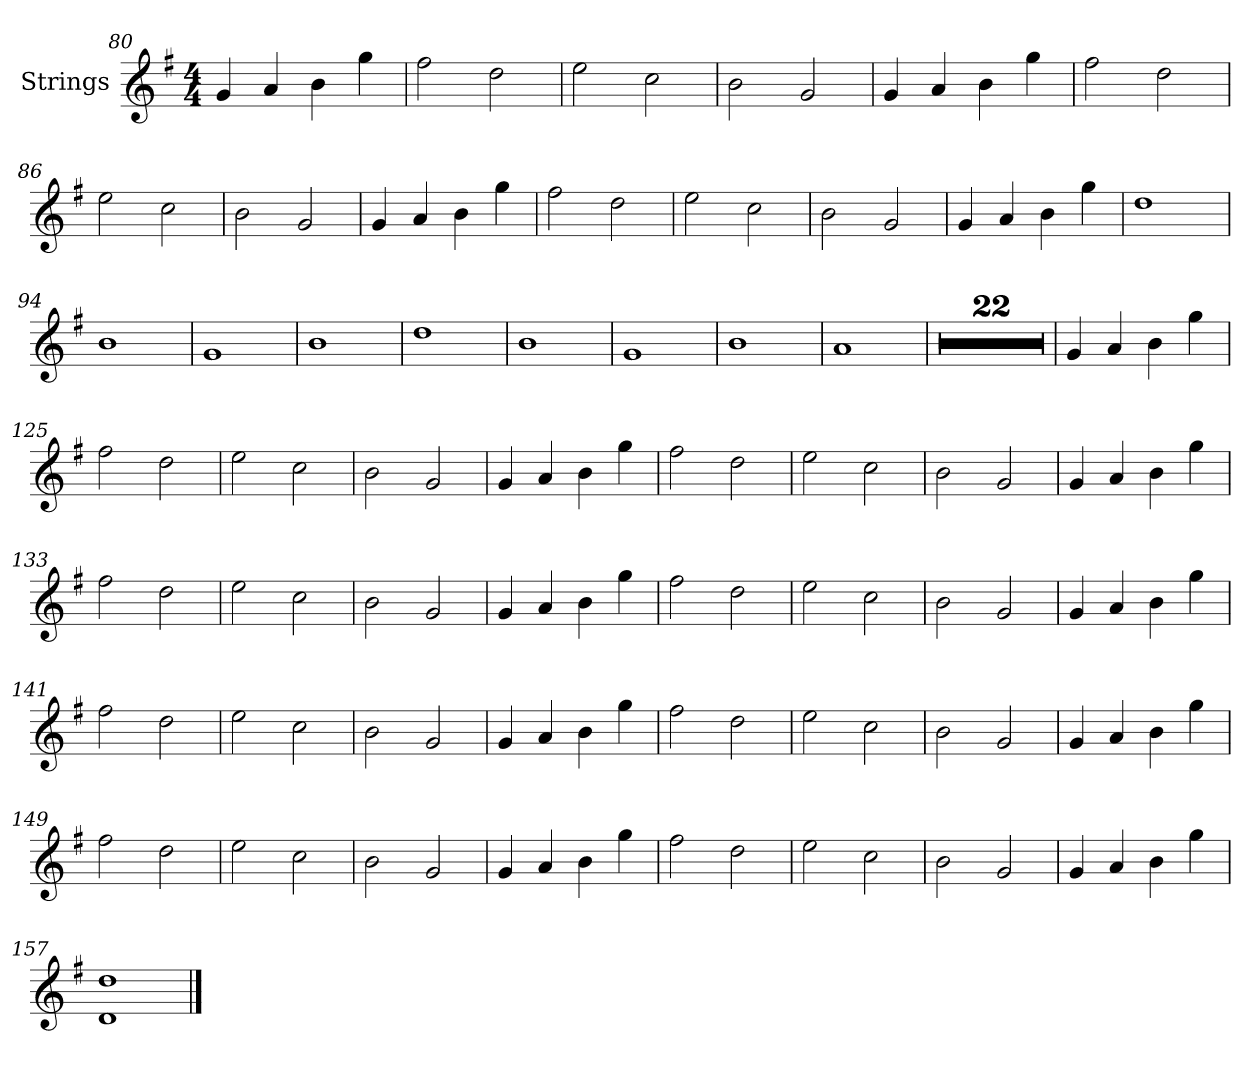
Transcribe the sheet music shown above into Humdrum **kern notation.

**kern
*part1
*staff1
*I"Strings
*I'St.
!!LO:LB:g=z
*clefG2
*k[f#]
*M4/4
=80
4g/
4a/
4b\
4gg\
=81
2ff#\
2dd\
=82
2ee\
2cc\
=83
2b\
2g/
=84
4g/
4a/
4b\
4gg\
=85
2ff#\
2dd\
=86
2ee\
2cc\
=87
2b\
2g/
=88
4g/
4a/
4b\
4gg\
=89
2ff#\
2dd\
=90
2ee\
2cc\
=91
2b\
2g/
!!LO:LB:g=z
=92
4g/
4a/
4b\
4gg\
=93
1dd
=94
1b
=95
1g
=96
1b
=97
1dd
=98
1b
=99
1g
=100
1b
=101
1a
=102
1r
=103
1r
=104
1r
=105
1r
=106
1r
=107
1r
!!LO:LB:g=z
=108
1r
=109
1r
=110
1r
=111
1r
=112
1r
=113
1r
=114
1r
=115
1r
=116
1r
=117
1r
=118
1r
=119
1r
=120
1r
=121
1r
=122
1r
=123
1r
=124
4g/
4a/
4b\
4gg\
!!LO:LB:g=z
=125
2ff#\
2dd\
=126
2ee\
2cc\
=127
2b\
2g/
=128
4g/
4a/
4b\
4gg\
=129
2ff#\
2dd\
=130
2ee\
2cc\
=131
2b\
2g/
=132
4g/
4a/
4b\
4gg\
=133
2ff#\
2dd\
=134
2ee\
2cc\
=135
2b\
2g/
=136
4g/
4a/
4b\
4gg\
!!LO:PB:g=z
=137
2ff#\
2dd\
=138
2ee\
2cc\
=139
2b\
2g/
=140
4g/
4a/
4b\
4gg\
=141
2ff#\
2dd\
=142
2ee\
2cc\
=143
2b\
2g/
=144
4g/
4a/
4b\
4gg\
=145
2ff#\
2dd\
=146
2ee\
2cc\
=147
2b\
2g/
=148
4g/
4a/
4b\
4gg\
!!LO:LB:g=z
=149
2ff#\
2dd\
=150
2ee\
2cc\
=151
2b\
2g/
=152
4g/
4a/
4b\
4gg\
=153
2ff#\
2dd\
=154
2ee\
2cc\
=155
2b\
2g/
=156
4g/
4a/
4b\
4gg\
=157
1d 1dd
==
*-
